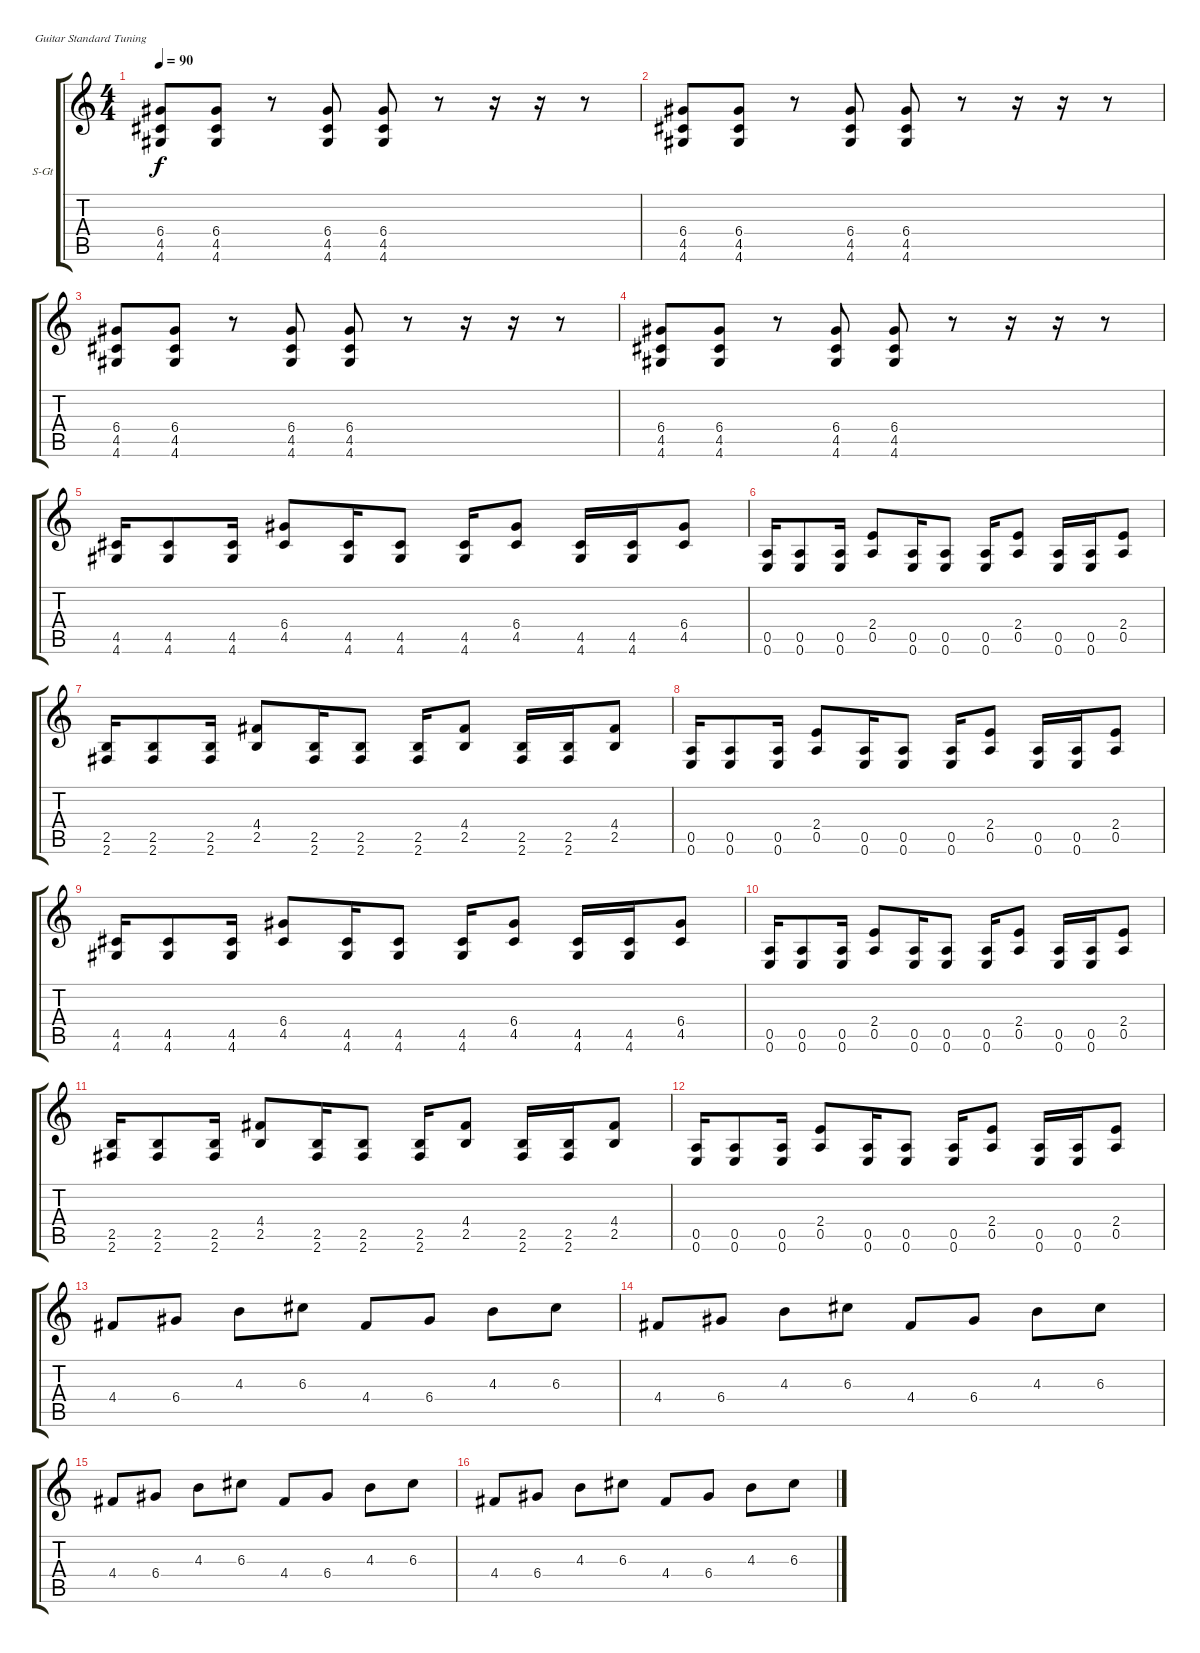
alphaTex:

\bracketExtendMode groupsimilarinstruments
\firstSystemTrackNameOrientation horizontal
\otherSystemsTrackNameOrientation horizontal
\track ("Track 1" "S-Gt") {instrument acousticguitarsteel}
\staff {score tabs}
\tuning (E4 B3 G3 D3 A2 E2)
\ts (4 4)
\tempo 90
\clef g2
\ks c
(6.4 4.5 4.6).8{dy f} (6.4 4.5 4.6).8 r.8 (6.4 4.5 4.6).8 (6.4 4.5 4.6).8 r.8 r.16 r.16 r.8 |
(6.4 4.5 4.6).8 (6.4 4.5 4.6).8 r.8 (6.4 4.5 4.6).8 (6.4 4.5 4.6).8 r.8 r.16 r.16 r.8 |
(4.5 4.6 6.4).8 (4.5 4.6 6.4).8 r.8 (4.5 4.6 6.4).8 (4.5 4.6 6.4).8 r.8 r.16 r.16 r.8 |
(4.5 4.6 6.4).8 (4.5 4.6 6.4).8 r.8 (4.5 4.6 6.4).8 (4.5 4.6 6.4).8 r.8 r.16 r.16 r.8 |
(4.5 4.6).16 (4.5 4.6).8 (4.5 4.6).16 (6.4 4.5).8 (4.5 4.6).16 (4.5 4.6).8 (4.5 4.6).16 (6.4 4.5).8 (4.5 4.6).16 (4.5 4.6).16 (6.4 4.5).8 |
(0.5 0.6).16 (0.5 0.6).8 (0.5 0.6).16 (2.4 0.5).8 (0.5 0.6).16 (0.5 0.6).8 (0.5 0.6).16 (2.4 0.5).8 (0.5 0.6).16 (0.5 0.6).16 (2.4 0.5).8 |
(2.5 2.6).16 (2.5 2.6).8 (2.5 2.6).16 (4.4 2.5).8 (2.5 2.6).16 (2.5 2.6).8 (2.5 2.6).16 (4.4 2.5).8 (2.5 2.6).16 (2.5 2.6).16 (4.4 2.5).8 |
(0.5 0.6).16 (0.5 0.6).8 (0.5 0.6).16 (2.4 0.5).8 (0.5 0.6).16 (0.5 0.6).8 (0.5 0.6).16 (2.4 0.5).8 (0.5 0.6).16 (0.5 0.6).16 (2.4 0.5).8 |
(4.5 4.6).16 (4.5 4.6).8 (4.5 4.6).16 (6.4 4.5).8 (4.5 4.6).16 (4.5 4.6).8 (4.5 4.6).16 (6.4 4.5).8 (4.5 4.6).16 (4.5 4.6).16 (6.4 4.5).8 |
(0.5 0.6).16 (0.5 0.6).8 (0.5 0.6).16 (2.4 0.5).8 (0.5 0.6).16 (0.5 0.6).8 (0.5 0.6).16 (2.4 0.5).8 (0.5 0.6).16 (0.5 0.6).16 (2.4 0.5).8 |
(2.5 2.6).16 (2.5 2.6).8 (2.5 2.6).16 (4.4 2.5).8 (2.5 2.6).16 (2.5 2.6).8 (2.5 2.6).16 (4.4 2.5).8 (2.5 2.6).16 (2.5 2.6).16 (4.4 2.5).8 |
(0.5 0.6).16 (0.5 0.6).8 (0.5 0.6).16 (2.4 0.5).8 (0.5 0.6).16 (0.5 0.6).8 (0.5 0.6).16 (2.4 0.5).8 (0.5 0.6).16 (0.5 0.6).16 (2.4 0.5).8 |
4.4.8 6.4.8 4.3.8 6.3.8 4.4.8 6.4.8 4.3.8 6.3.8 |
4.4.8 6.4.8 4.3.8 6.3.8 4.4.8 6.4.8 4.3.8 6.3.8 |
4.4.8 6.4.8 4.3.8 6.3.8 4.4.8 6.4.8 4.3.8 6.3.8 |
4.4.8 6.4.8 4.3.8 6.3.8 4.4.8 6.4.8 4.3.8 6.3.8
